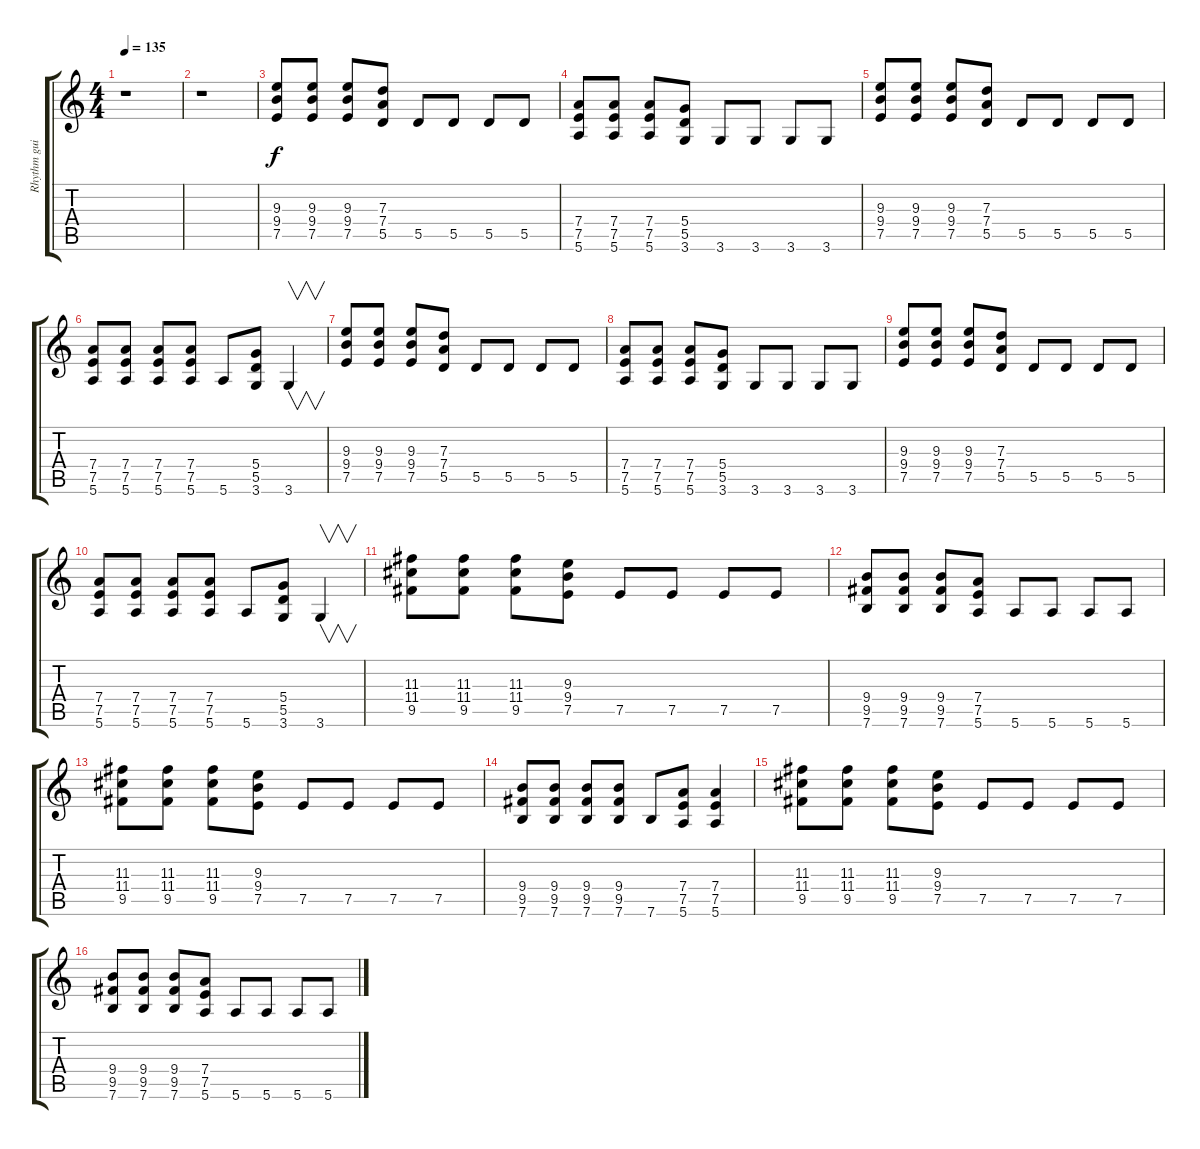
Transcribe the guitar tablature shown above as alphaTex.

\track ("Rhythm guitar 2" "Rhythm gui") {instrument overdrivenguitar}
\staff {score tabs}
\tuning (E4 B3 G3 D3 A2 E2) {hide}
\ts (4 4)
\tempo 135
\clef g2
\ks c
r.1{dy f} |
r.1 |
(9.3 9.4 7.5).8 (9.3 9.4 7.5).8 (9.3 9.4 7.5).8 (7.3 7.4 5.5).8 5.5.8 5.5.8 5.5.8 5.5.8 |
(7.4 7.5 5.6).8 (7.4 7.5 5.6).8 (7.4 7.5 5.6).8 (5.4 5.5 3.6).8 3.6.8 3.6.8 3.6.8 3.6.8 |
(9.3 9.4 7.5).8 (9.3 9.4 7.5).8 (9.3 9.4 7.5).8 (7.3 7.4 5.5).8 5.5.8 5.5.8 5.5.8 5.5.8 |
(7.4 7.5 5.6).8 (7.4 7.5 5.6).8 (7.4 7.5 5.6).8 (7.4 7.5 5.6).8 5.6.8 (5.4 5.5 3.6).8 3.6.4{v} |
(9.3 9.4 7.5).8 (9.3 9.4 7.5).8 (9.3 9.4 7.5).8 (7.3 7.4 5.5).8 5.5.8 5.5.8 5.5.8 5.5.8 |
(7.4 7.5 5.6).8 (7.4 7.5 5.6).8 (7.4 7.5 5.6).8 (5.4 5.5 3.6).8 3.6.8 3.6.8 3.6.8 3.6.8 |
(9.3 9.4 7.5).8 (9.3 9.4 7.5).8 (9.3 9.4 7.5).8 (7.3 7.4 5.5).8 5.5.8 5.5.8 5.5.8 5.5.8 |
(7.4 7.5 5.6).8 (7.4 7.5 5.6).8 (7.4 7.5 5.6).8 (7.4 7.5 5.6).8 5.6.8 (5.4 5.5 3.6).8 3.6.4{v} |
(11.3 11.4 9.5).8 (11.3 11.4 9.5).8 (11.3 11.4 9.5).8 (9.3 9.4 7.5).8 7.5.8 7.5.8 7.5.8 7.5.8 |
(9.4 9.5 7.6).8 (9.4 9.5 7.6).8 (9.4 9.5 7.6).8 (7.4 7.5 5.6).8 5.6.8 5.6.8 5.6.8 5.6.8 |
(11.3 11.4 9.5).8 (11.3 11.4 9.5).8 (11.3 11.4 9.5).8 (9.3 9.4 7.5).8 7.5.8 7.5.8 7.5.8 7.5.8 |
(9.4 9.5 7.6).8 (9.4 9.5 7.6).8 (9.4 9.5 7.6).8 (9.4 9.5 7.6).8 7.6.8 (7.4 7.5 5.6).8 (7.4 7.5 5.6).4 |
(11.3 11.4 9.5).8 (11.3 11.4 9.5).8 (11.3 11.4 9.5).8 (9.3 9.4 7.5).8 7.5.8 7.5.8 7.5.8 7.5.8 |
(9.4 9.5 7.6).8 (9.4 9.5 7.6).8 (9.4 9.5 7.6).8 (7.4 7.5 5.6).8 5.6.8 5.6.8 5.6.8 5.6.8
